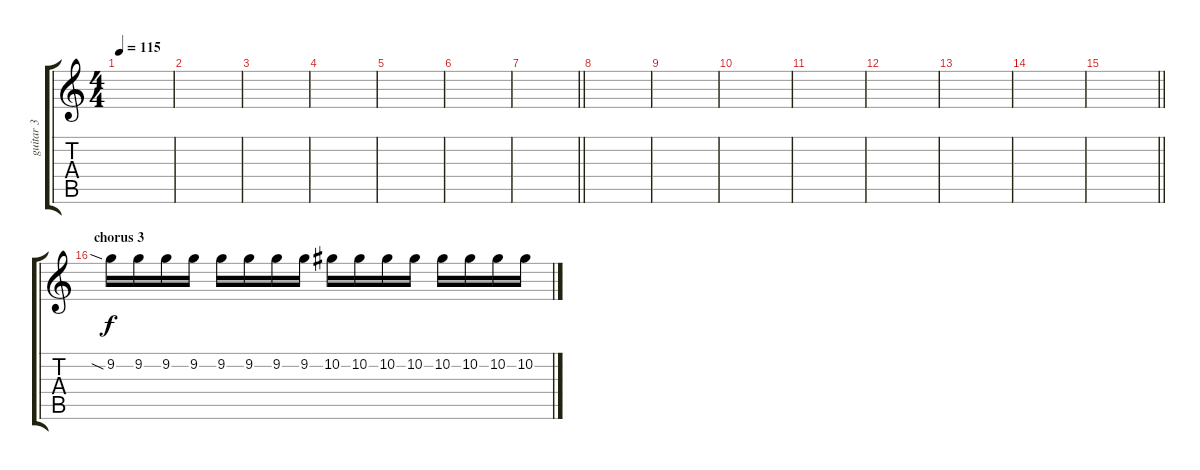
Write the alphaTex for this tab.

\track ("guitar 3" "guitar 3") {instrument electricguitarjazz}
\staff {score tabs}
\tuning (Eb4 Bb3 Gb3 Db3 Ab2 Eb2) {hide}
\ts (4 4)
\tempo 115
\clef g2
\ks c
|
|
|
|
|
|
\barLineRight lightlight
|
|
|
|
|
|
|
|
\barLineRight lightlight
|
\section ("" "chorus 3")
9.2{sia}.16 9.2.16 9.2.16 9.2.16 9.2.16 9.2.16 9.2.16 9.2.16 10.2.16 10.2.16 10.2.16 10.2.16 10.2.16 10.2.16 10.2.16 10.2.16
